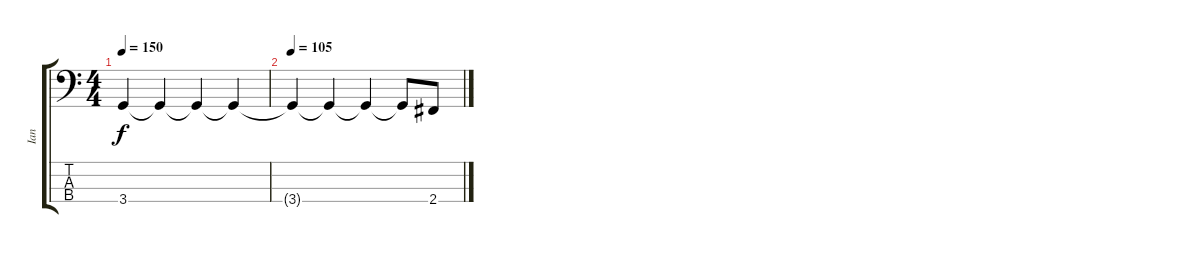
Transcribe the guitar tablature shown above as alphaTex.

\track ("Ian" "Ian") {instrument electricbasspick}
\staff {score tabs}
\tuning (G2 D2 A1 E1) {hide}
\ts (4 4)
\tempo 150
\clef f4
\ks c
3.4{t}.4{dy f} 3.4{t}.4 3.4{t}.4 3.4{t}.4 |
\tempo 105
3.4{t}.4 3.4{t}.4 3.4{t}.4 3.4{t}.8 2.4.8
